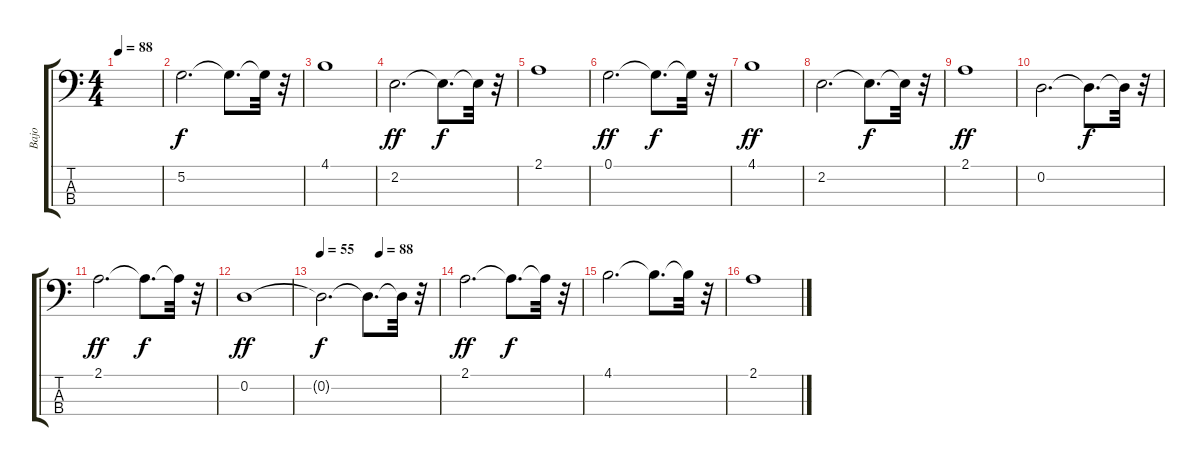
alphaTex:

\track ("Bajo" "Bajo") {instrument electricbassfinger}
\staff {score tabs}
\tuning (G2 D2 A1 E1) {hide}
\ts (4 4)
\tempo 88
\clef f4
\ks c
|
5.2.2{d volume 10} 5.2{t}.8{d} 5.2{t}.32 r.32 |
4.1.1 |
2.2.2{d dy ff} 2.2{t}.8{d dy f} 2.2{t}.32 r.32 |
2.1.1 |
0.1.2{d dy ff} 0.1{t}.8{d dy f} 0.1{t}.32 r.32 |
4.1.1{dy ff} |
2.2.2{d} 2.2{t}.8{d dy f} 2.2{t}.32 r.32 |
2.1.1{dy ff} |
0.2.2{d} 0.2{t}.8{d dy f} 0.2{t}.32 r.32 |
2.1.2{d dy ff} 2.1{t}.8{d dy f} 2.1{t}.32 r.32 |
0.2.1{dy ff} |
\tempo 55
\tempo (88 0.5)
0.2{t}.2{d dy f} 0.2{t}.8{d} 0.2{t}.32 r.32 |
2.1.2{d dy ff} 2.1{t}.8{d dy f} 2.1{t}.32 r.32 |
4.1.2{d} 4.1{t}.8{d} 4.1{t}.32 r.32 |
2.1.1
